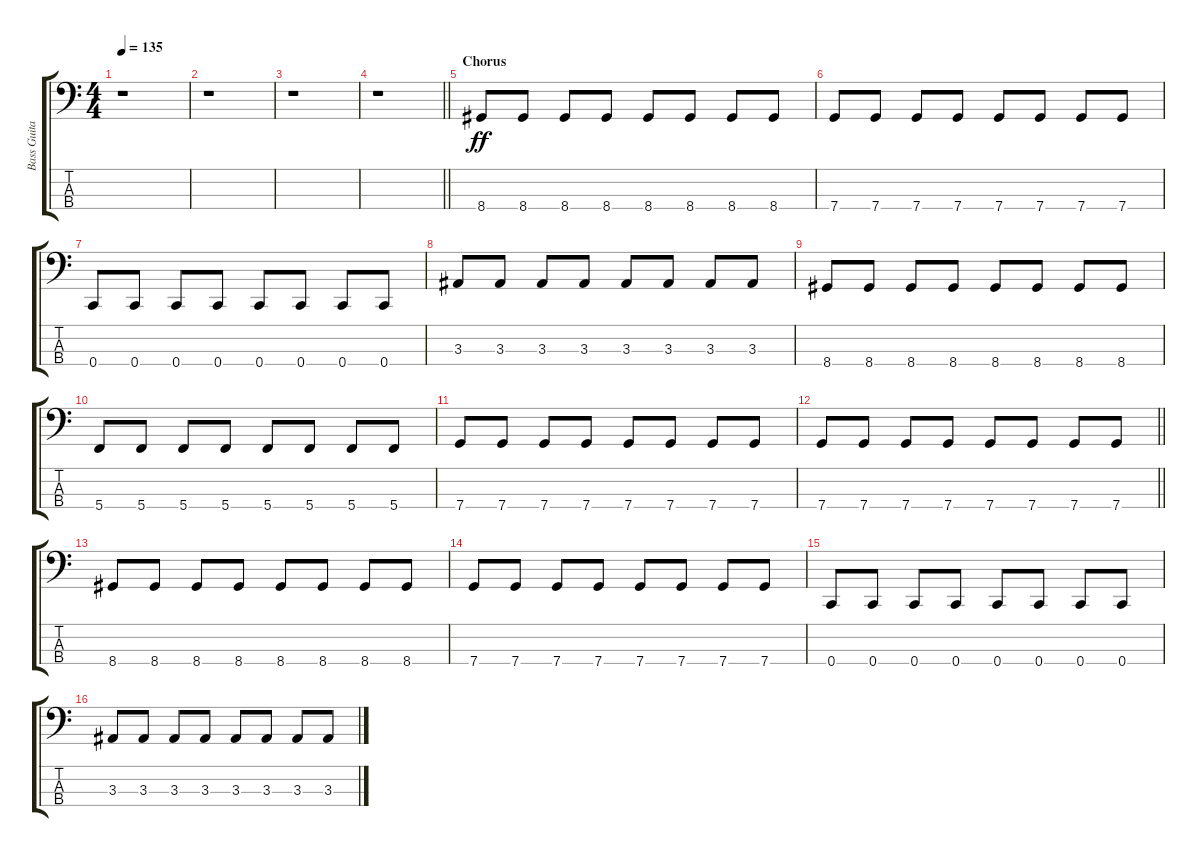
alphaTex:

\track ("Bass Guitar" "Bass Guita") {instrument electricbassfinger}
\staff {score tabs}
\tuning (F2 C2 G1 C1) {hide}
\ts (4 4)
\tempo 135
\clef f4
\ks c
r.1{dy ff} |
r.1 |
r.1 |
\barLineRight lightlight
r.1 |
\section ("" "Chorus")
8.4.8 8.4.8 8.4.8 8.4.8 8.4.8 8.4.8 8.4.8 8.4.8 |
7.4.8 7.4.8 7.4.8 7.4.8 7.4.8 7.4.8 7.4.8 7.4.8 |
0.4.8 0.4.8 0.4.8 0.4.8 0.4.8 0.4.8 0.4.8 0.4.8 |
3.3.8 3.3.8 3.3.8 3.3.8 3.3.8 3.3.8 3.3.8 3.3.8 |
8.4.8 8.4.8 8.4.8 8.4.8 8.4.8 8.4.8 8.4.8 8.4.8 |
5.4.8 5.4.8 5.4.8 5.4.8 5.4.8 5.4.8 5.4.8 5.4.8 |
7.4.8 7.4.8 7.4.8 7.4.8 7.4.8 7.4.8 7.4.8 7.4.8 |
\barLineRight lightlight
7.4.8 7.4.8 7.4.8 7.4.8 7.4.8 7.4.8 7.4.8 7.4.8 |
8.4.8 8.4.8 8.4.8 8.4.8 8.4.8 8.4.8 8.4.8 8.4.8 |
7.4.8 7.4.8 7.4.8 7.4.8 7.4.8 7.4.8 7.4.8 7.4.8 |
0.4.8 0.4.8 0.4.8 0.4.8 0.4.8 0.4.8 0.4.8 0.4.8 |
3.3.8 3.3.8 3.3.8 3.3.8 3.3.8 3.3.8 3.3.8 3.3.8
